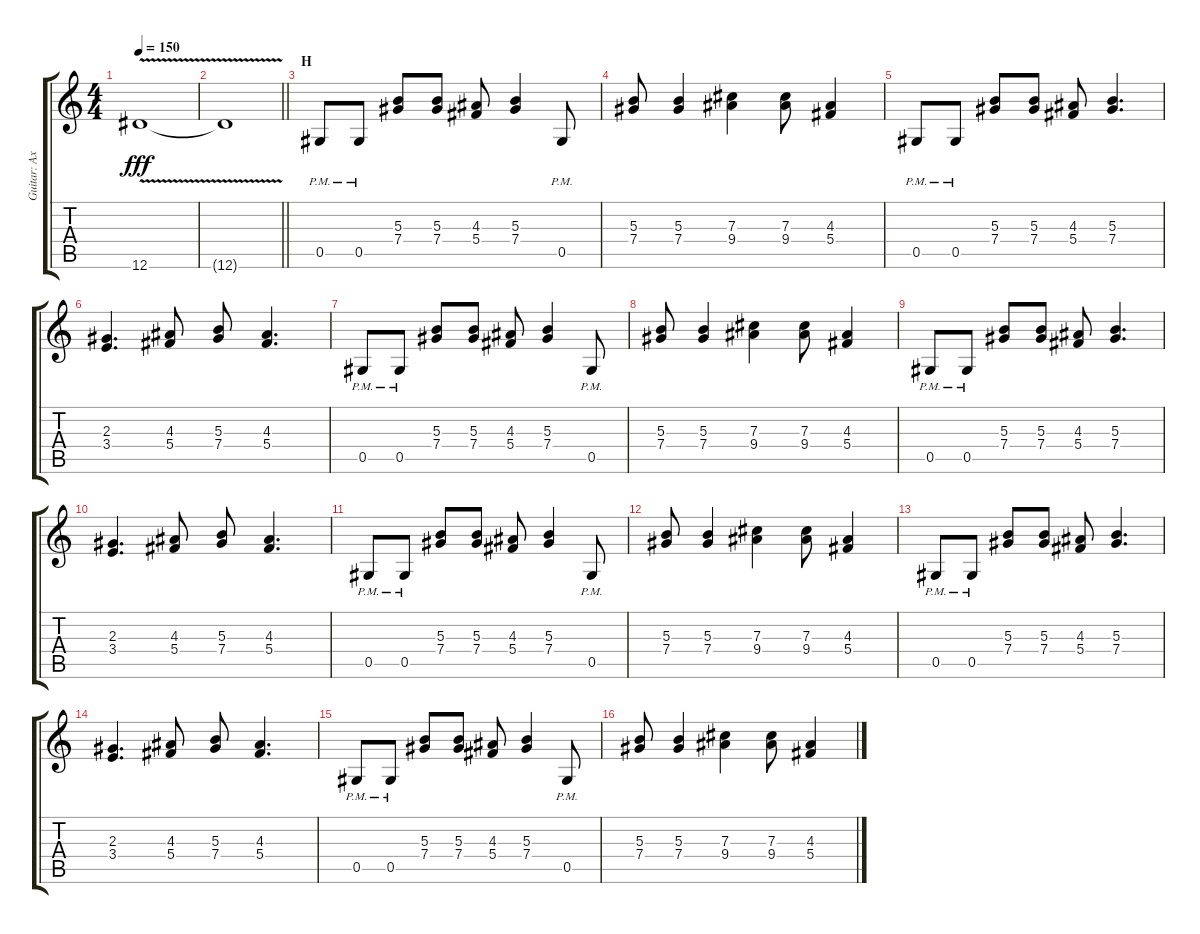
\track ("Guitar: Axel" "Guitar: Ax") {instrument overdrivenguitar}
\staff {score tabs}
\tuning (Eb4 Bb3 Gb3 Db3 Ab2 Eb2) {hide}
\ts (4 4)
\tempo 150
\clef g2
\ks c
12.6{v}.1{dy fff} |
\barLineRight lightlight
12.6{t}.1 |
\section ("" "H")
0.5{pm}.8 0.5{pm}.8 (5.3 7.4).8 (5.3 7.4).8 (4.3 5.4).8 (5.3 7.4).4 0.5{pm}.8 |
(5.3 7.4).8 (5.3 7.4).4 (7.3 9.4).4 (7.3 9.4).8 (4.3 5.4).4 |
0.5{pm}.8 0.5{pm}.8 (5.3 7.4).8 (5.3 7.4).8 (4.3 5.4).8 (5.3 7.4).4{d} |
(2.3 3.4).4{d} (4.3 5.4).8 (5.3 7.4).8 (4.3 5.4).4{d} |
0.5{pm}.8 0.5{pm}.8 (5.3 7.4).8 (5.3 7.4).8 (4.3 5.4).8 (5.3 7.4).4 0.5{pm}.8 |
(5.3 7.4).8 (5.3 7.4).4 (7.3 9.4).4 (7.3 9.4).8 (4.3 5.4).4 |
0.5{pm}.8 0.5{pm}.8 (5.3 7.4).8 (5.3 7.4).8 (4.3 5.4).8 (5.3 7.4).4{d} |
(2.3 3.4).4{d} (4.3 5.4).8 (5.3 7.4).8 (4.3 5.4).4{d} |
0.5{pm}.8 0.5{pm}.8 (5.3 7.4).8 (5.3 7.4).8 (4.3 5.4).8 (5.3 7.4).4 0.5{pm}.8 |
(5.3 7.4).8 (5.3 7.4).4 (7.3 9.4).4 (7.3 9.4).8 (4.3 5.4).4 |
0.5{pm}.8 0.5{pm}.8 (5.3 7.4).8 (5.3 7.4).8 (4.3 5.4).8 (5.3 7.4).4{d} |
(2.3 3.4).4{d} (4.3 5.4).8 (5.3 7.4).8 (4.3 5.4).4{d} |
0.5{pm}.8 0.5{pm}.8 (5.3 7.4).8 (5.3 7.4).8 (4.3 5.4).8 (5.3 7.4).4 0.5{pm}.8 |
(5.3 7.4).8 (5.3 7.4).4 (7.3 9.4).4 (7.3 9.4).8 (4.3 5.4).4
